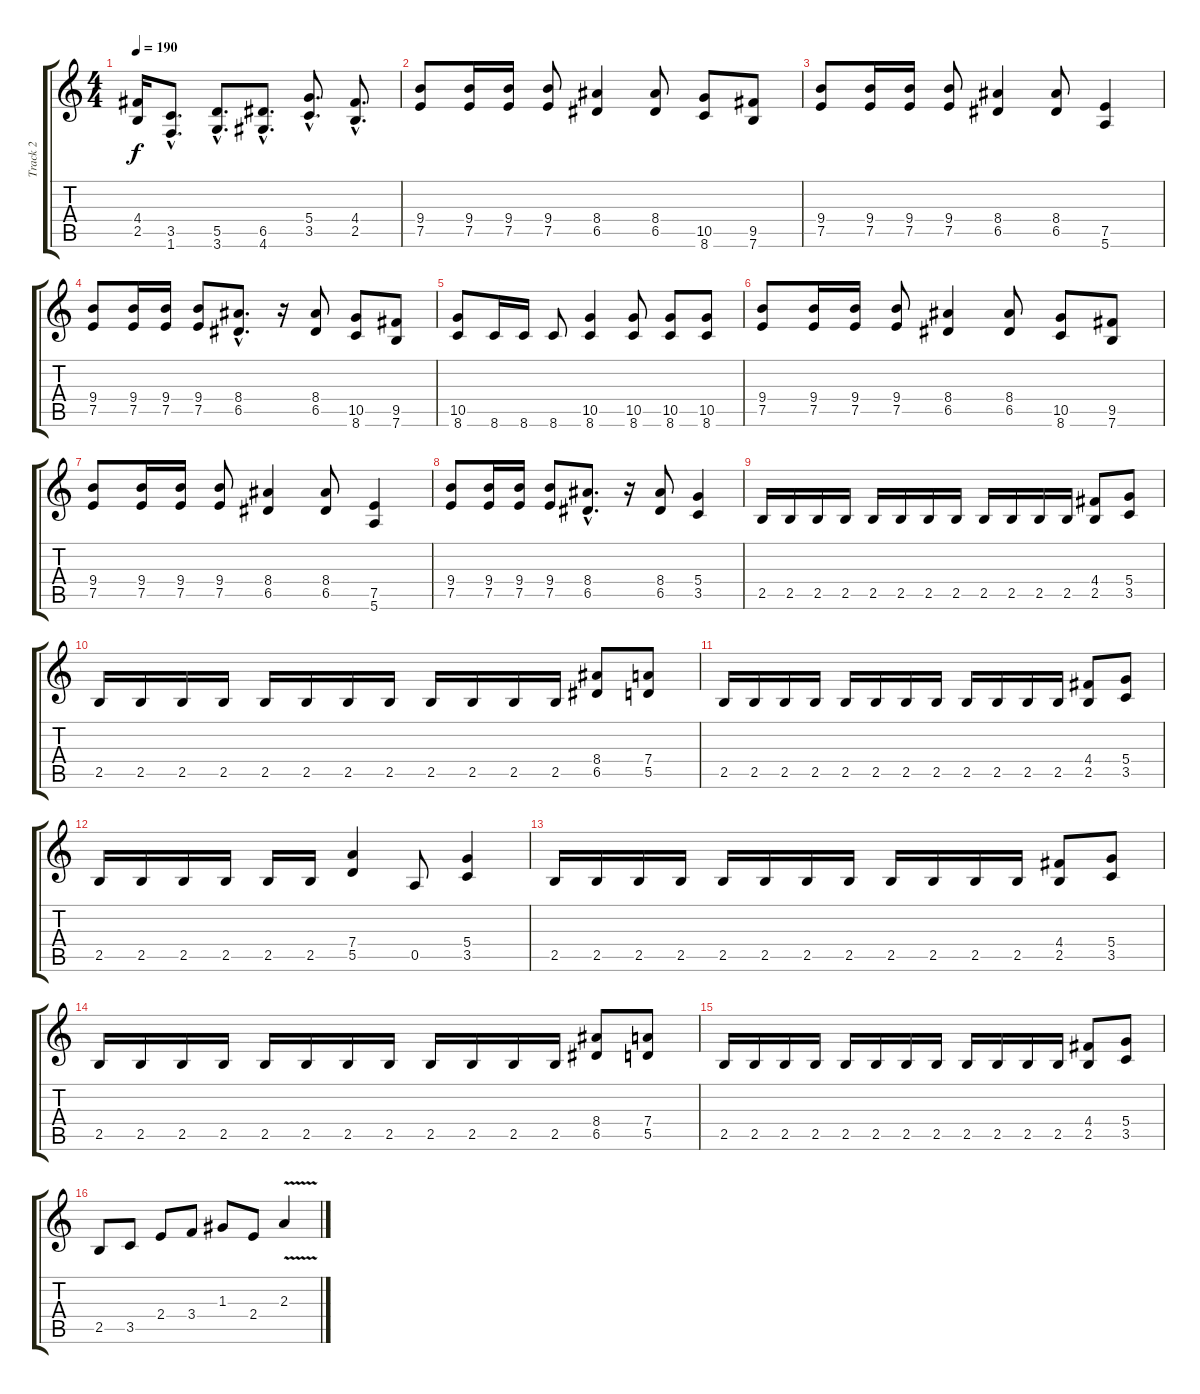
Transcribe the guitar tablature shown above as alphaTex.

\track ("Track 2" "Track 2") {instrument distortionguitar}
\staff {score tabs}
\tuning (E4 B3 G3 D3 A2 E2) {hide}
\ts (4 4)
\tempo 190
\clef g2
\ks c
(4.4{t} 2.5{t}).16{dy f} (3.5{hac} 1.6{hac}).8{d} (5.5{hac} 3.6{hac}).8{d} (6.5{hac} 4.6{hac}).8{d} (5.4{hac} 3.5{hac}).8{d} (4.4{hac} 2.5{hac}).8{d} |
(9.4 7.5).8 (9.4 7.5).16 (9.4 7.5).16 (9.4 7.5).8 (8.4 6.5).4 (8.4 6.5).8 (10.5 8.6).8 (9.5 7.6).8 |
(9.4 7.5).8 (9.4 7.5).16 (9.4 7.5).16 (9.4 7.5).8 (8.4 6.5).4 (8.4 6.5).8 (7.5 5.6).4 |
(9.4 7.5).8 (9.4 7.5).16 (9.4 7.5).16 (9.4 7.5).8 (8.4{hac} 6.5{hac}).8{d} r.16 (8.4 6.5).8 (10.5 8.6).8 (9.5 7.6).8 |
(10.5 8.6).8 8.6.16 8.6.16 8.6.8 (10.5 8.6).4 (10.5 8.6).8 (10.5 8.6).8 (10.5 8.6).8 |
(9.4 7.5).8 (9.4 7.5).16 (9.4 7.5).16 (9.4 7.5).8 (8.4 6.5).4 (8.4 6.5).8 (10.5 8.6).8 (9.5 7.6).8 |
(9.4 7.5).8 (9.4 7.5).16 (9.4 7.5).16 (9.4 7.5).8 (8.4 6.5).4 (8.4 6.5).8 (7.5 5.6).4 |
(9.4 7.5).8 (9.4 7.5).16 (9.4 7.5).16 (9.4 7.5).8 (8.4{hac} 6.5{hac}).8{d} r.16 (8.4 6.5).8 (5.4 3.5).4 |
2.5.16 2.5.16 2.5.16 2.5.16 2.5.16 2.5.16 2.5.16 2.5.16 2.5.16 2.5.16 2.5.16 2.5.16 (4.4 2.5).8 (5.4 3.5).8 |
2.5.16 2.5.16 2.5.16 2.5.16 2.5.16 2.5.16 2.5.16 2.5.16 2.5.16 2.5.16 2.5.16 2.5.16 (8.4 6.5).8 (7.4 5.5).8 |
2.5.16 2.5.16 2.5.16 2.5.16 2.5.16 2.5.16 2.5.16 2.5.16 2.5.16 2.5.16 2.5.16 2.5.16 (4.4 2.5).8 (5.4 3.5).8 |
2.5.16 2.5.16 2.5.16 2.5.16 2.5.16 2.5.16 (7.4 5.5).4 0.5.8 (5.4 3.5).4 |
2.5.16 2.5.16 2.5.16 2.5.16 2.5.16 2.5.16 2.5.16 2.5.16 2.5.16 2.5.16 2.5.16 2.5.16 (4.4 2.5).8 (5.4 3.5).8 |
2.5.16 2.5.16 2.5.16 2.5.16 2.5.16 2.5.16 2.5.16 2.5.16 2.5.16 2.5.16 2.5.16 2.5.16 (8.4 6.5).8 (7.4 5.5).8 |
2.5.16 2.5.16 2.5.16 2.5.16 2.5.16 2.5.16 2.5.16 2.5.16 2.5.16 2.5.16 2.5.16 2.5.16 (4.4 2.5).8 (5.4 3.5).8 |
2.5.8 3.5.8 2.4.8 3.4.8 1.3.8 2.4.8 2.3{v}.4
